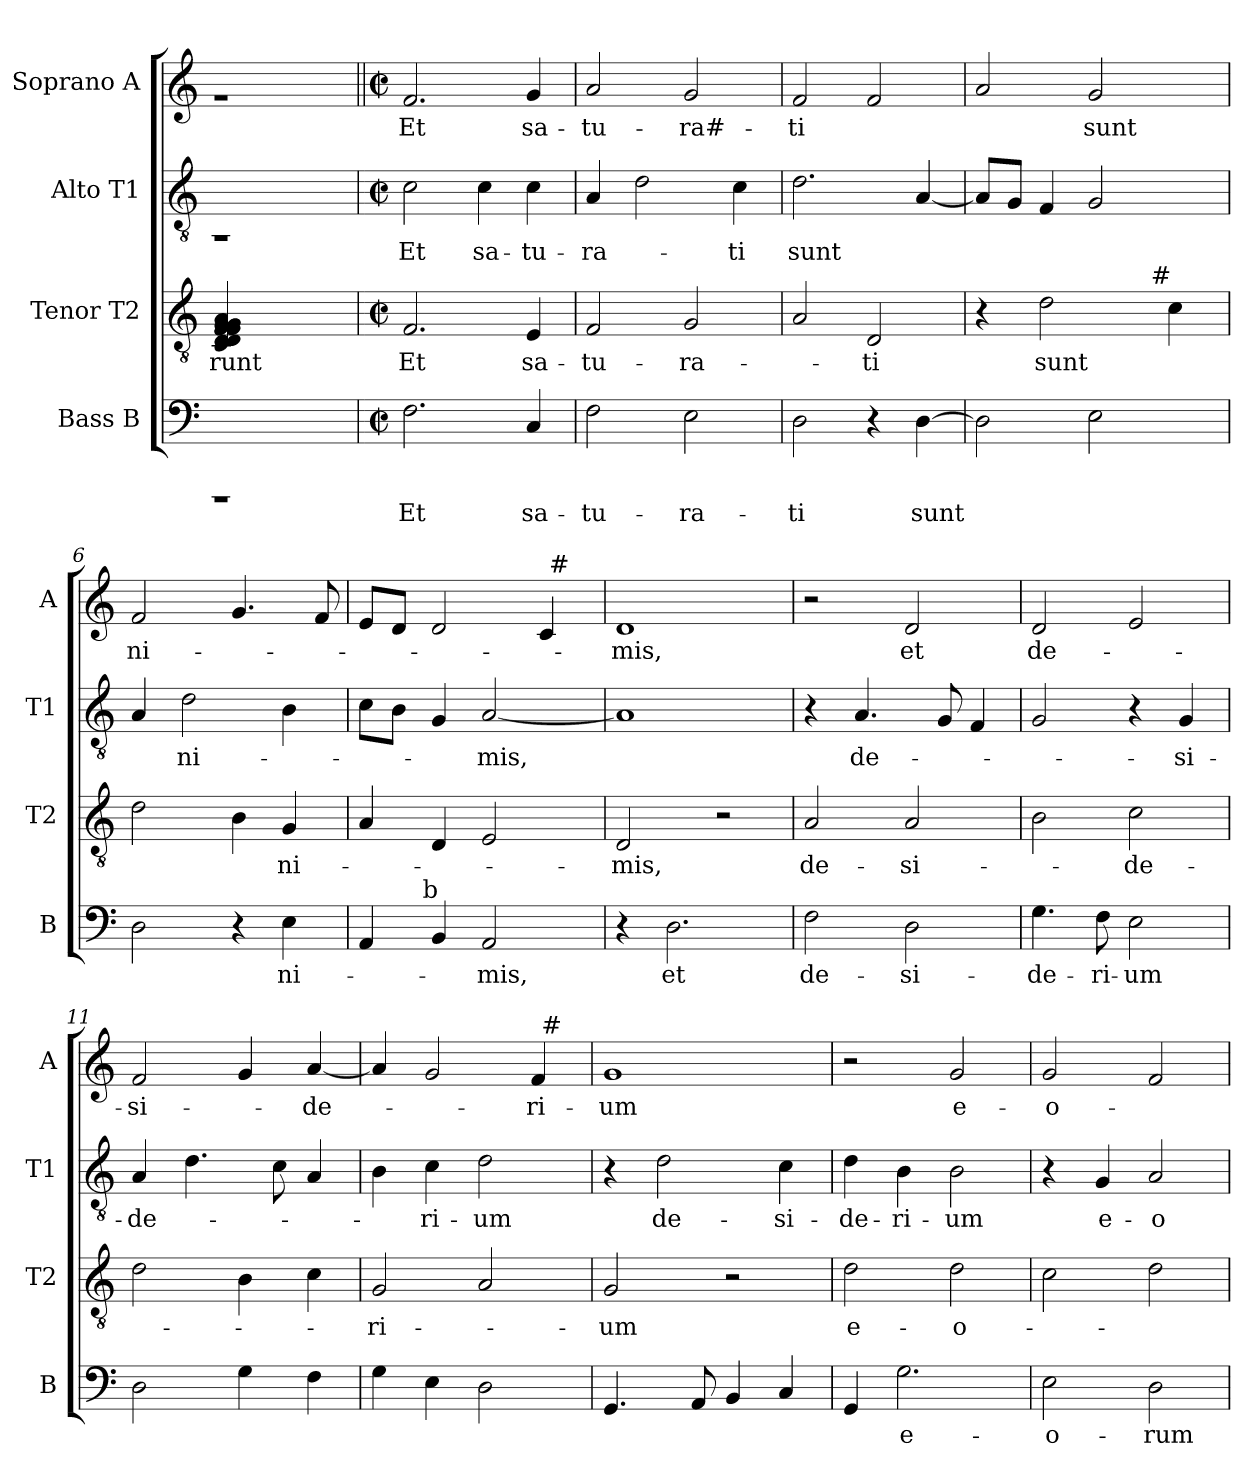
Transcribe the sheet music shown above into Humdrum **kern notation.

**kern	**text	**kern	**text	**kern	**text	**kern	**text
*part4	*part4	*part3	*part3	*part2	*part2	*part1	*part1
*staff4	*staff4	*staff3	*staff3	*staff2	*staff2	*staff1	*staff1
*I"Bass  B	*	*I"Tenor  T2	*	*I"Alto  T1	*	*I"Soprano  A	*
*I'B	*	*I'T2	*	*I'T1	*	*I'A	*
!!LO:PB:g=z
*stria5	*	*stria5	*	*stria5	*	*stria5	*
*clefF4	*	*clefGv2	*	*clefGv2	*	*clefG2	*
=1	=1	=1	=1	=1	=1	=1	=1
!LO:N:vis=1	!	!	!LO:LY:b:cj	!LO:N:vis=1	!	!LO:N:vis=1	!
1rEEE	.	4D/ 4F/ 4C/ 4D/ 4F/ 4G/ 4A/ 4F/ 4G/ 4G/	-runt	1rAA	.	1ra	.
.	.	2.ryy	.	.	.	.	.
=2	=2||	=2	=2||	=2	=2||	=2||	=2||
*M2/2	*	*M2/2	*	*M2/2	*	*M2/2	*
*met(c|)	*	*met(c|)	*	*met(c|)	*	*met(c|)	*
!	!LO:LY:b:cj	!	!LO:LY:b:cj	!	!LO:LY:b:cj	!	!LO:LY:b:cj
2.F\	Et	2.F/	Et	2c\	Et	2.f/	Et
!	!	!	!	!	!LO:LY:b	!	!
.	.	.	.	4c\	sa-	.	.
!	!LO:LY:b:cj	!	!LO:LY:b:cj	!	!LO:LY:b:rj	!	!LO:LY:b:cj
4C/	sa-	4E/	sa-	4c\	-tu-	4g/	sa-
=3	=3	=3	=3	=3	=3	=3	=3
!	!LO:LY:b:cj	!	!LO:LY:b:cj	!	!LO:LY:b:cj	!	!LO:LY:b:cj
2F\	-tu-	2F/	-tu-	4A/	-ra-	2a/	-tu-
.	.	.	.	2d\	.	.	.
!	!LO:LY:b:cj	!	!LO:LY:b:cj	!	!	!	!LO:LY:b:cj
2E\	-ra-	2G/	-ra-	.	.	2g/	-ra#-
!	!	!	!	!	!LO:LY:b:cj	!	!
.	.	.	.	4c\	-ti	.	.
=4	=4	=4	=4	=4	=4	=4	=4
!	!LO:LY:b:cj	!	!	!	!LO:LY:b	!	!LO:LY:b:cj
2D\	-ti	2A/	.	2.d\	sunt	2f/	-ti
!	!	!	!LO:LY:b:cj	!	!	!	!
4r	.	2D/	-ti	.	.	2f/	.
!	!LO:LY:b	!	!	!	!	!	!
[>4D\	sunt	.	.	[<4A/	.	.	.
=5	=5	=5	=5	=5	=5	=5	=5
*	*	*^	*	*	*	*	*
2D\]	.	4r	2ryy	.	8A/L]	.	2a/	.
.	.	.	.	.	8G/J	.	.	.
!	!	!	!	!LO:LY:b	!	!	!	!
.	.	2d\	.	sunt	4F/	.	.	.
!	!	!	!	!	!	!	!	!LO:LY:b:cj
2E\	.	.	8ryy	.	2G/	.	2g/	sunt
.	.	.	16ryy	.	.	.	.	.
.	.	.	64ryy	.	.	.	.	.
!	!	!	!LO:TX:a:t=#	!	!	!	!	!
.	.	.	4ryy	.	.	.	.	.
.	.	4c\	.	.	.	.	.	.
.	.	.	32.ryy	.	.	.	.	.
!!LO:LB:g=z
=6	=6	=6	=6	=6	=6	=6	=6	=6
!	!	!	!	!	!	!	!	!LO:LY:b:cj
*	*	*v	*v	*	*	*	*	*
2D\	.	2d\	.	4A/	.	2f/	ni-
!	!	!	!	!	!LO:LY:b:cj	!	!
.	.	.	.	2d\	ni-	.	.
4r	.	4B\	.	.	.	4.g/	.
!	!LO:LY:b:cj	!	!LO:LY:b:cj	!	!	!	!
4E\	ni-	4G/	ni-	4B\	.	.	.
.	.	.	.	.	.	8f/	.
=7	=7	=7	=7	=7	=7	=7	=7
*^	*	*	*	*	*	*^	*
4AA/	8...ryy	.	4A/	.	8c\L	.	8e/L	2ryy	.
.	.	.	.	.	8B\J	.	8d/J	.	.
!	!LO:TX:a:t=b	!	!	!	!	!	!	!	!
.	2ryy	.	.	.	.	.	.	.	.
4BB/	.	.	4D/	.	4G/	.	2d/	.	.
!	!	!LO:LY:b:cj	!	!	!	!LO:LY:b	!	!	!
2AA/	.	-mis,	2E/	.	[<2A/	-mis,	.	4ryy	.
.	4ryy	.	.	.	.	.	.	.	.
.	.	.	.	.	.	.	4c/	64ryy	.
!	!	!	!	!	!	!	!	!LO:TX:a:t=#	!
.	.	.	.	.	.	.	.	8...ryy	.
.	64ryy	.	.	.	.	.	.	.	.
=8	=8	=8	=8	=8	=8	=8	=8	=8	=8
!	!	!	!	!LO:LY:b:cj	!	!	!	!	!LO:LY:b:cj
*v	*v	*	*	*	*	*	*v	*v	*
4r	.	2D/	-mis,	1A]	.	1d	-mis,
!	!LO:LY:b:cj	!	!	!	!	!	!
2.D\	et	.	.	.	.	.	.
.	.	2r	.	.	.	.	.
=9	=9	=9	=9	=9	=9	=9	=9
!	!LO:LY:b:cj	!	!LO:LY:b:cj	!	!	!	!
2F\	de-	2A/	de-	4r	.	2r	.
!	!	!	!	!	!LO:LY:b:cj	!	!
.	.	.	.	4.A/	de-	.	.
!	!LO:LY:b:cj	!	!LO:LY:b:cj	!	!	!	!LO:LY:b:cj
2D\	-si-	2A/	-si-	.	.	2d/	et
.	.	.	.	8G/	.	.	.
.	.	.	.	4F/	.	.	.
=10	=10	=10	=10	=10	=10	=10	=10
!	!LO:LY:b:cj	!	!	!	!	!	!LO:LY:b:cj
4.G\	-de-	2B\	.	2G/	.	2d/	de-
!	!LO:LY:b	!	!	!	!	!	!
8F\	-ri-	.	.	.	.	.	.
!	!LO:LY:b:cj	!	!LO:LY:b:cj	!	!	!	!
2E\	-um	2c\	-de-	4r	.	2e/	.
!	!	!	!	!	!LO:LY:b:cj	!	!
.	.	.	.	4G/	-si-	.	.
=11	=11	=11	=11	=11	=11	=11	=11
!	!	!	!	!	!LO:LY:b:cj	!	!LO:LY:b:cj
2D\	.	2d\	.	4A/	-de-	2f/	-si-
.	.	.	.	4.d\	.	.	.
4G\	.	4B\	.	.	.	4g/	.
.	.	.	.	8c\	.	.	.
!	!	!	!	!	!	!	!LO:LY:b:cj
4F\	.	4c\	.	4A/	.	[<4a/	-de-
=12	=12	=12	=12	=12	=12	=12	=12
!	!	!	!LO:LY:b:cj	!	!	!	!
*	*	*	*	*	*	*^	*
4G\	.	2G/	-ri-	4B\	.	4a/]	2ryy	.
!	!	!	!	!	!LO:LY:b	!	!	!
4E\	.	.	.	4c\	-ri-	2g/	.	.
!	!	!	!	!	!LO:LY:b:cj	!	!	!
2D\	.	2A/	.	2d\	-um	.	4ryy	.
!	!	!	!	!	!	!	!	!LO:LY:b:cj
.	.	.	.	.	.	4f/	64ryy	-ri-
!	!	!	!	!	!	!	!LO:TX:a:t=#	!
.	.	.	.	.	.	.	8...ryy	.
=13	=13	=13	=13	=13	=13	=13	=13	=13
!	!	!	!LO:LY:b:cj	!	!	!	!	!LO:LY:b:cj
*	*	*	*	*	*	*v	*v	*
4.GG/	.	2G/	-um	4r	.	1g	-um
!	!	!	!	!	!LO:LY:b:cj	!	!
.	.	.	.	2d\	de-	.	.
8AA/	.	.	.	.	.	.	.
4BB/	.	2r	.	.	.	.	.
!	!	!	!	!	!LO:LY:b:cj	!	!
4C/	.	.	.	4c\	-si-	.	.
!!LO:LB:g=z
=14	=14	=14	=14	=14	=14	=14	=14
!	!	!	!LO:LY:b:cj	!	!LO:LY:b:cj	!	!
4GG/	.	2d\	e-	4d\	-de-	2r	.
!	!LO:LY:b:cj	!	!	!	!LO:LY:b	!	!
2.G\	e-	.	.	4B\	-ri-	.	.
!	!	!	!LO:LY:b:cj	!	!LO:LY:b:cj	!	!LO:LY:b:cj
.	.	2d\	-o-	2B\	-um	2g/	e-
=15	=15	=15	=15	=15	=15	=15	=15
!	!LO:LY:b:cj	!	!	!	!	!	!LO:LY:b:cj
2E\	-o-	2c\	.	4r	.	2g/	-o-
!	!	!	!	!	!LO:LY:b:cj	!	!
.	.	.	.	4G/	e-	.	.
!	!LO:LY:b:cj	!	!	!	!LO:LY:b:cj	!	!
2D\	-rum	2d\	.	2A/	-o-	2f/	.
=	=	=	=	=	=	=	=
*-	*-	*-	*-	*-	*-	*-	*-
